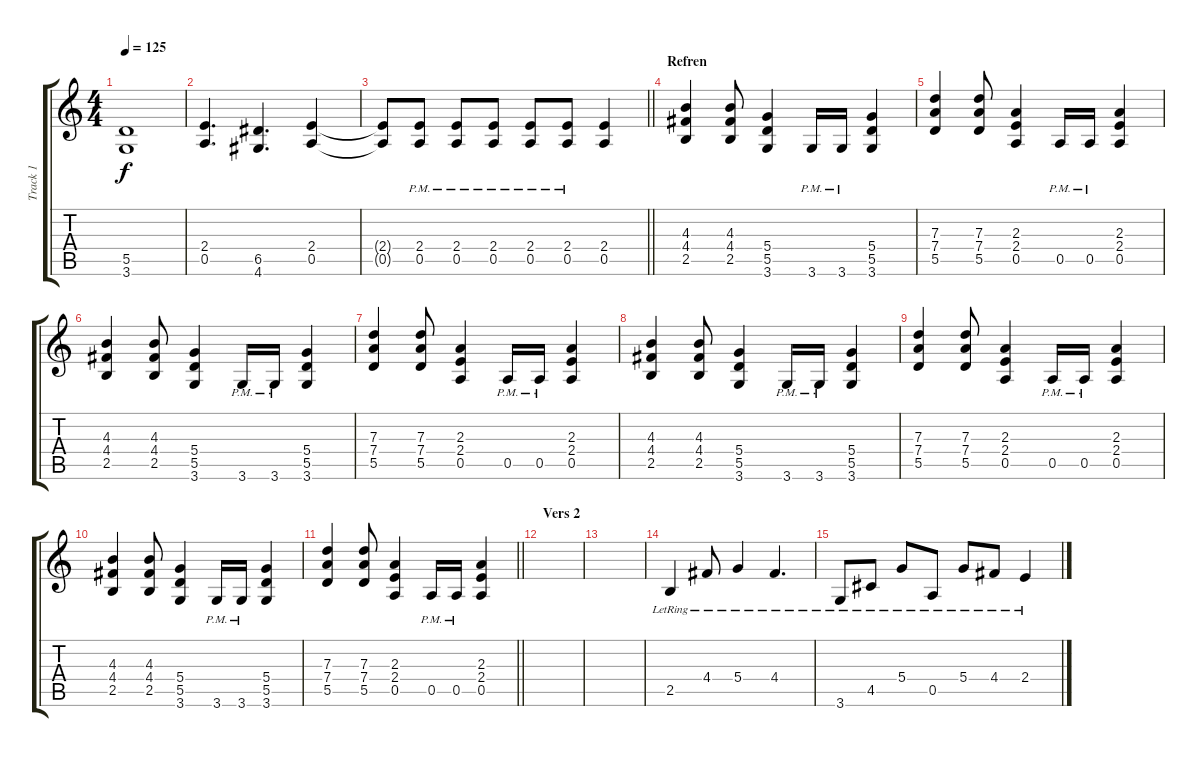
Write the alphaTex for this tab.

\track ("Track 1" "Track 1") {instrument distortionguitar}
\staff {score tabs}
\tuning (E4 B3 G3 D3 A2 E2) {hide}
\ts (4 4)
\tempo 125
\clef g2
\ks c
(5.5{t} 3.6{t}).1{dy f} |
(2.4 0.5).4{d} (6.5 4.6).4{d} (2.4 0.5).4 |
\barLineRight lightlight
(2.4{t} 0.5{t}).8 (2.4{pm} 0.5{pm}).8 (2.4{pm} 0.5{pm}).8 (2.4{pm} 0.5{pm}).8 (2.4{pm} 0.5{pm}).8 (2.4{pm} 0.5{pm}).8 (2.4 0.5).4 |
\section ("" "Refren")
(4.3 4.4 2.5).4 (4.3 4.4 2.5).8 (5.4 5.5 3.6).4 3.6{pm}.16 3.6{pm}.16 (5.4 5.5 3.6).4 |
(7.3 7.4 5.5).4 (7.3 7.4 5.5).8 (2.3 2.4 0.5).4 0.5{pm}.16 0.5{pm}.16 (2.3 2.4 0.5).4 |
(4.3 4.4 2.5).4 (4.3 4.4 2.5).8 (5.4 5.5 3.6).4 3.6{pm}.16 3.6{pm}.16 (5.4 5.5 3.6).4 |
(7.3 7.4 5.5).4 (7.3 7.4 5.5).8 (2.3 2.4 0.5).4 0.5{pm}.16 0.5{pm}.16 (2.3 2.4 0.5).4 |
(4.3 4.4 2.5).4 (4.3 4.4 2.5).8 (5.4 5.5 3.6).4 3.6{pm}.16 3.6{pm}.16 (5.4 5.5 3.6).4 |
(7.3 7.4 5.5).4 (7.3 7.4 5.5).8 (2.3 2.4 0.5).4 0.5{pm}.16 0.5{pm}.16 (2.3 2.4 0.5).4 |
(4.3 4.4 2.5).4 (4.3 4.4 2.5).8 (5.4 5.5 3.6).4 3.6{pm}.16 3.6{pm}.16 (5.4 5.5 3.6).4 |
\barLineRight lightlight
(7.3 7.4 5.5).4 (7.3 7.4 5.5).8 (2.3 2.4 0.5).4 0.5{pm}.16 0.5{pm}.16 (2.3 2.4 0.5).4 |
\section ("" "Vers 2")
|
|
2.5{lr}.4{volume 5 instrument electricguitarclean} 4.4{lr}.8 5.4{lr}.4 4.4{lr}.4{d} |
3.6{lr}.8 4.5{lr}.8 5.4{lr}.8 0.5{lr}.8 5.4{lr}.8 4.4{lr}.8 2.4{lr}.4
